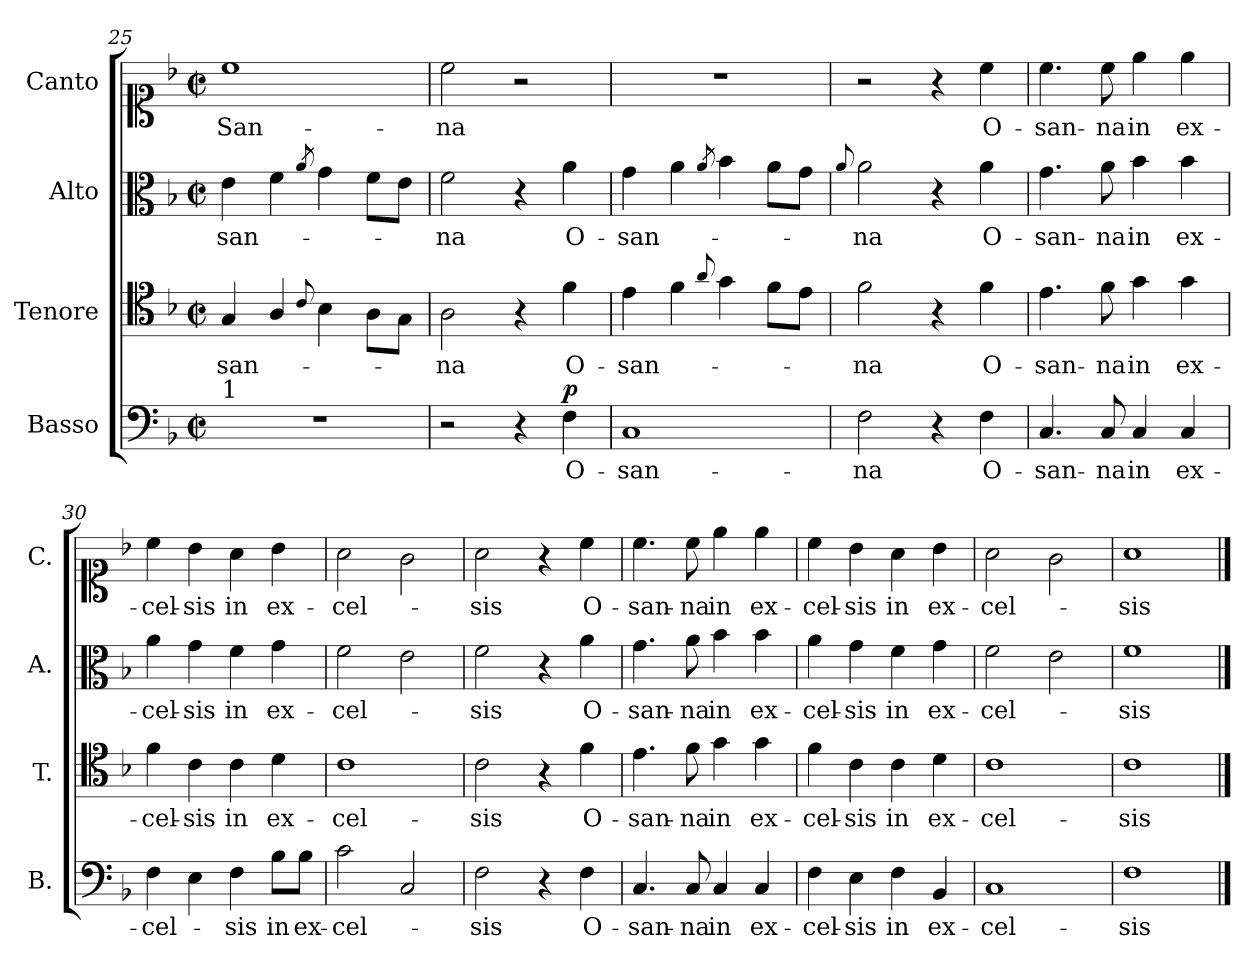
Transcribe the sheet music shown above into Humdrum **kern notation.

**kern	**text	**dynam	**kern	**text	**kern	**text	**kern	**text
*part4	*part4	*part4	*part3	*part3	*part2	*part2	*part1	*part1
*staff4	*staff4	*staff4	*staff3	*staff3	*staff2	*staff2	*staff1	*staff1
*I"Basso	*	*	*I"Tenore	*	*I"Alto	*	*I"Canto	*
*I'B.	*	*	*I'T.	*	*I'A.	*	*I'C.	*
*clefF4	*	*	*clefC4	*	*clefC3	*	*clefC1	*
*k[b-]	*	*	*k[b-]	*	*k[b-]	*	*k[b-]	*
*F:	*	*	*F:	*	*F:	*	*F:	*
*M2/2	*	*	*M2/2	*	*M2/2	*	*M2/2	*
*met(c|)	*	*	*met(c|)	*	*met(c|)	*	*met(c|)	*
=25	=25	=25	=25	=25	=25	=25	=25	=25
!LO:TX:a:t=1	!	!	!	!	!	!	!	!
1r	.	.	4G/	-san-	4e\	-san-	1cc	-San-
.	.	.	4A/	.	4f\	.	.	.
.	.	.	8qqc/	.	8qa/	.	.	.
.	.	.	4B-\	.	4g\	.	.	.
.	.	.	8A\L	.	8f\L	.	.	.
.	.	.	8G\J	.	8e\J	.	.	.
=26	=26	=26	=26	=26	=26	=26	=26	=26
2r	.	.	2A\	-na	2f\	-na	2cc\	-na
4r	.	.	4r	.	4r	.	2r	.
!	!	!LO:DY:a	!	!	!	!	!	!
4F\	O-	p	4f\	O-	4a\	O-	.	.
=27	=27	=27	=27	=27	=27	=27	=27	=27
1C	-san-	.	4e\	-san-	4g\	-san-	1r	.
.	.	.	4f\	.	4a\	.	.	.
.	.	.	8qqa/	.	8qa/	.	.	.
.	.	.	4g\	.	4b-\	.	.	.
.	.	.	8f\L	.	8a\L	.	.	.
.	.	.	8e\J	.	8g\J	.	.	.
=28	=28	=28	=28	=28	=28	=28	=28	=28
.	.	.	.	.	8qqa/	.	.	.
2F\	-na	.	2f\	-na	2a\	-na	2r	.
4r	.	.	4r	.	4r	.	4r	.
4F\	O-	.	4f\	O-	4a\	O-	4cc\	O-
=29	=29	=29	=29	=29	=29	=29	=29	=29
4.C/	-san-	.	4.e\	-san-	4.g\	-san-	4.cc\	-san-
8C/	-na	.	8f\	-na	8a\	-na	8cc\	-na
4C/	in	.	4g\	in	4b-\	in	4ee\	in
4C/	ex-	.	4g\	ex-	4b-\	ex-	4ee\	ex-
=30	=30	=30	=30	=30	=30	=30	=30	=30
4F\	-cel-	.	4f\	-cel-	4a\	-cel-	4cc\	-cel-
4E\	.	.	4c\	-sis	4g\	-sis	4b-\	-sis
4F\	-sis	.	4c\	in	4f\	in	4a\	in
8B-\L	in	.	4d\	ex-	4g\	ex-	4b-\	ex-
8B-\J	ex-	.	.	.	.	.	.	.
=31	=31	=31	=31	=31	=31	=31	=31	=31
2c\	-cel-	.	1c	-cel-	2f\	-cel-	2a\	-cel-
2C/	.	.	.	.	2e\	.	2g\	.
=32	=32	=32	=32	=32	=32	=32	=32	=32
2F\	-sis	.	2c\	-sis	2f\	-sis	2a\	-sis
4r	.	.	4r	.	4r	.	4r	.
4F\	O-	.	4f\	O-	4a\	O-	4cc\	O-
=33	=33	=33	=33	=33	=33	=33	=33	=33
4.C/	-san-	.	4.e\	-san-	4.g\	-san-	4.cc\	-san-
8C/	-na	.	8f\	-na	8a\	-na	8cc\	-na
4C/	in	.	4g\	in	4b-\	in	4ee\	in
4C/	ex-	.	4g\	ex-	4b-\	ex-	4ee\	ex-
=34	=34	=34	=34	=34	=34	=34	=34	=34
4F\	-cel-	.	4f\	-cel-	4a\	-cel-	4cc\	-cel-
4E\	-sis	.	4c\	-sis	4g\	-sis	4b-\	-sis
4F\	in	.	4c\	in	4f\	in	4a\	in
4BB-/	ex-	.	4d\	ex-	4g\	ex-	4b-\	ex-
=35	=35	=35	=35	=35	=35	=35	=35	=35
1C	-cel-	.	1c	-cel-	2f\	-cel-	2a\	-cel-
.	.	.	.	.	2e\	.	2g\	.
=36	=36	=36	=36	=36	=36	=36	=36	=36
1F	-sis	.	1c	-sis	1f	-sis	1a	-sis
==	==	==	==	==	==	==	==	==
*-	*-	*-	*-	*-	*-	*-	*-	*-
